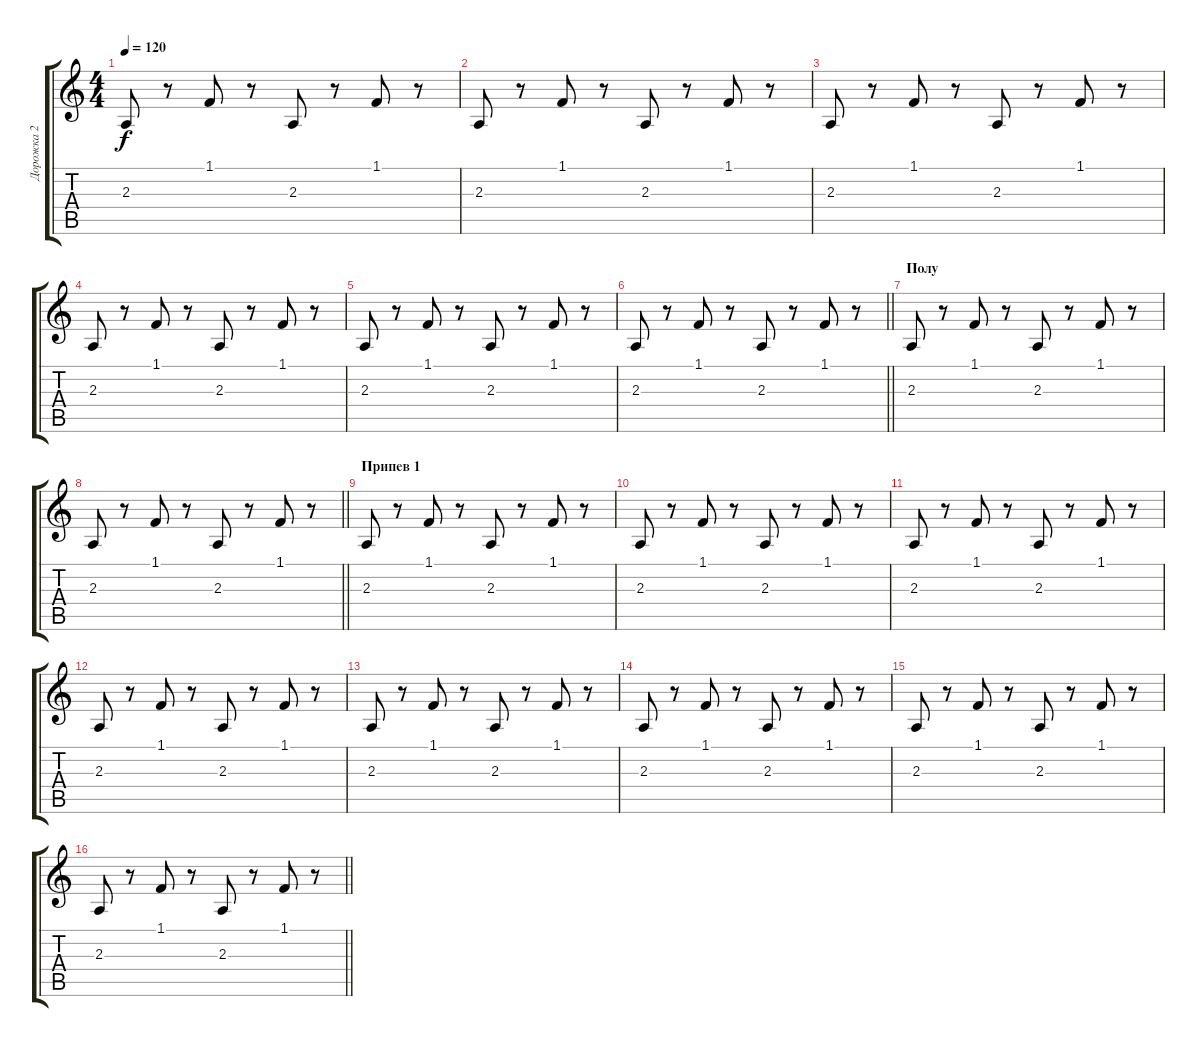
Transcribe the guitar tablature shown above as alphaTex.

\track ("Дорожка 2" "Дорожка 2") {instrument fx4atmosphere}
\staff {score tabs}
\tuning (E4 B3 G3 D3 A2 E2) {hide}
\ts (4 4)
\tempo 120
\clef g2
\ks c
2.3.8{dy f} r.8 1.1.8 r.8 2.3.8 r.8 1.1.8 r.8 |
2.3.8 r.8 1.1.8 r.8 2.3.8 r.8 1.1.8 r.8 |
2.3.8 r.8 1.1.8 r.8 2.3.8 r.8 1.1.8 r.8 |
2.3.8 r.8 1.1.8 r.8 2.3.8 r.8 1.1.8 r.8 |
2.3.8 r.8 1.1.8 r.8 2.3.8 r.8 1.1.8 r.8 |
\barLineRight lightlight
2.3.8 r.8 1.1.8 r.8 2.3.8 r.8 1.1.8 r.8 |
\section ("" "Полу")
2.3.8 r.8 1.1.8 r.8 2.3.8 r.8 1.1.8 r.8 |
\barLineRight lightlight
2.3.8 r.8 1.1.8 r.8 2.3.8 r.8 1.1.8 r.8 |
\section ("" "Припев 1")
2.3.8 r.8 1.1.8 r.8 2.3.8 r.8 1.1.8 r.8 |
2.3.8 r.8 1.1.8 r.8 2.3.8 r.8 1.1.8 r.8 |
2.3.8 r.8 1.1.8 r.8 2.3.8 r.8 1.1.8 r.8 |
2.3.8 r.8 1.1.8 r.8 2.3.8 r.8 1.1.8 r.8 |
2.3.8 r.8 1.1.8 r.8 2.3.8 r.8 1.1.8 r.8 |
2.3.8 r.8 1.1.8 r.8 2.3.8 r.8 1.1.8 r.8 |
2.3.8 r.8 1.1.8 r.8 2.3.8 r.8 1.1.8 r.8 |
\barLineRight lightlight
2.3.8 r.8 1.1.8 r.8 2.3.8 r.8 1.1.8 r.8
